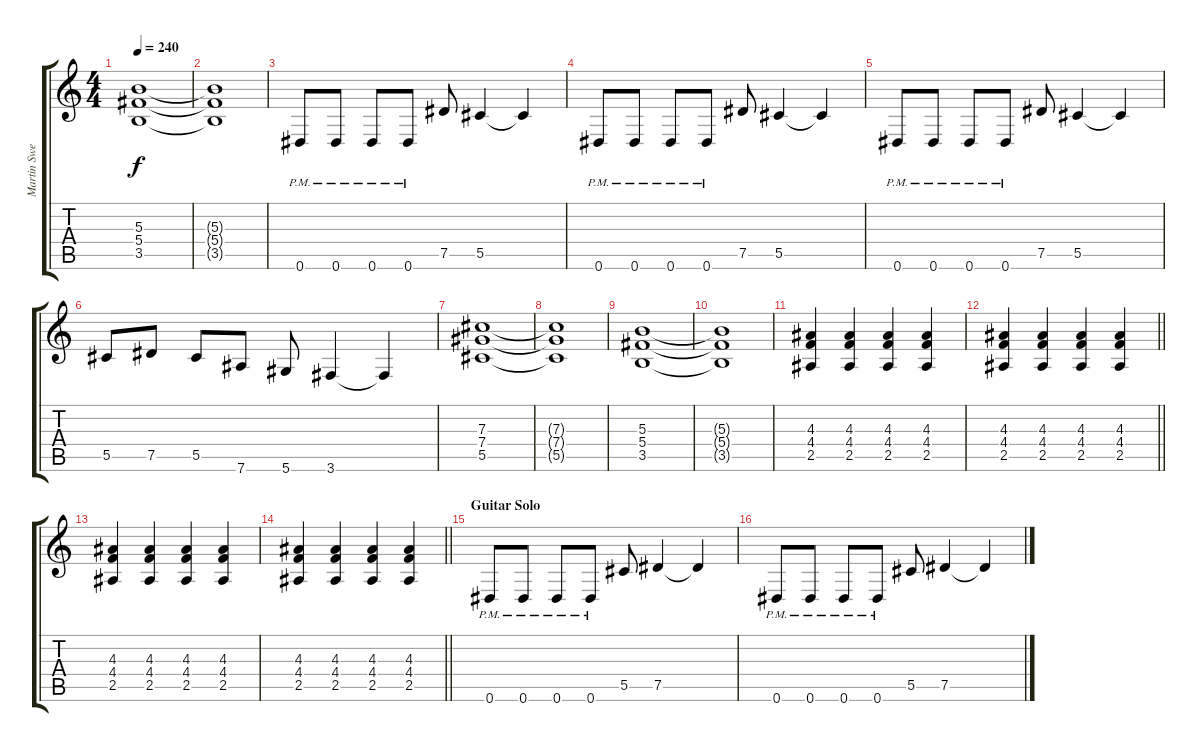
\track ("Martin Sweet (Main Guitar)" "Martin Swe") {instrument distortionguitar}
\staff {score tabs}
\tuning (Eb4 Bb3 Gb3 Db3 Ab2 Eb2) {hide}
\ts (4 4)
\tempo 240
\clef g2
\ks c
(5.3 5.4 3.5).1{dy f} |
(5.3{t} 5.4{t} 3.5{t}).1 |
0.6{pm}.8 0.6{pm}.8 0.6{pm}.8 0.6{pm}.8 7.5.8 5.5.4 5.5{t}.4 |
0.6{pm}.8 0.6{pm}.8 0.6{pm}.8 0.6{pm}.8 7.5.8 5.5.4 5.5{t}.4 |
0.6{pm}.8 0.6{pm}.8 0.6{pm}.8 0.6{pm}.8 7.5.8 5.5.4 5.5{t}.4 |
5.5.8 7.5.8 5.5.8 7.6.8 5.6.8 3.6.4 3.6{t}.4 |
(7.3 7.4 5.5).1 |
(7.3{t} 7.4{t} 5.5{t}).1 |
(5.3 5.4 3.5).1 |
(5.3{t} 5.4{t} 3.5{t}).1 |
(4.3 4.4 2.5).4 (4.3 4.4 2.5).4 (4.3 4.4 2.5).4 (4.3 4.4 2.5).4 |
\barLineRight lightlight
(4.3 4.4 2.5).4 (4.3 4.4 2.5).4 (4.3 4.4 2.5).4 (4.3 4.4 2.5).4 |
(4.3 4.4 2.5).4 (4.3 4.4 2.5).4 (4.3 4.4 2.5).4 (4.3 4.4 2.5).4 |
\barLineRight lightlight
(4.3 4.4 2.5).4 (4.3 4.4 2.5).4 (4.3 4.4 2.5).4 (4.3 4.4 2.5).4 |
\section ("" "Guitar Solo")
0.6{pm}.8 0.6{pm}.8 0.6{pm}.8 0.6{pm}.8 5.5.8 7.5.4 7.5{t}.4 |
0.6{pm}.8 0.6{pm}.8 0.6{pm}.8 0.6{pm}.8 5.5.8 7.5.4 7.5{t}.4
